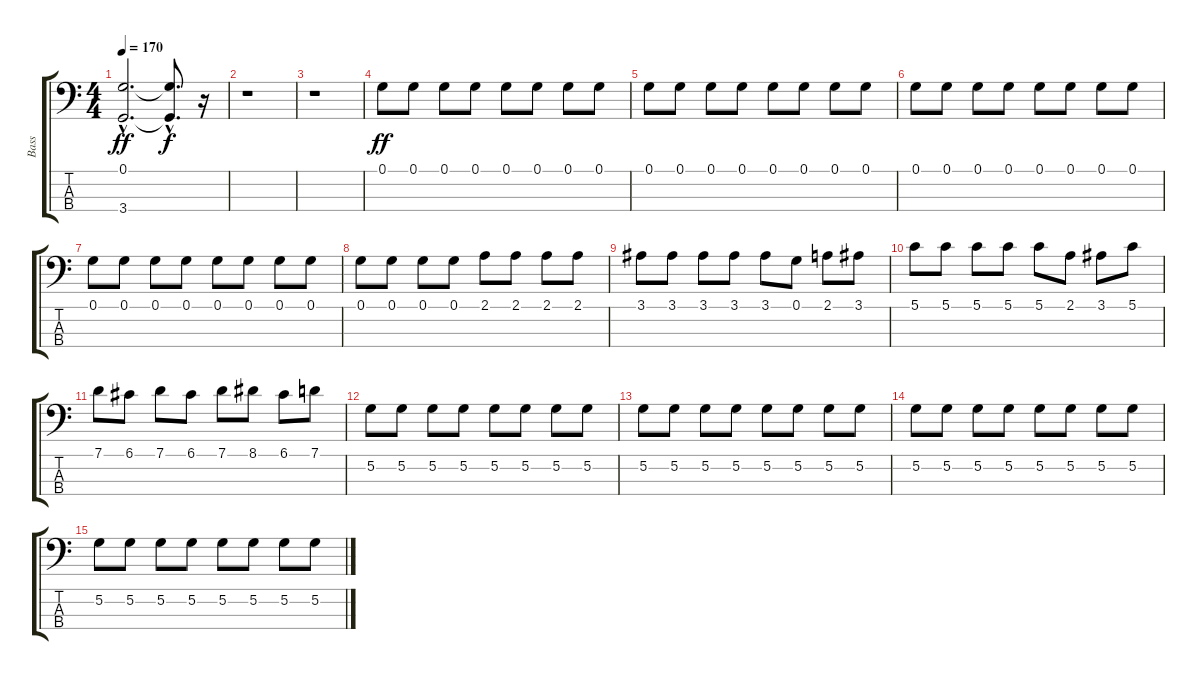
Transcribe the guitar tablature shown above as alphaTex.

\track ("Bass" "Bass") {instrument synthbass1}
\staff {score tabs}
\tuning (G2 D2 A1 E1) {hide}
\ts (4 4)
\tempo 170
\clef f4
\ks c
(0.1{hac} 3.4{hac}).2{d dy ff} (0.1{hac t} 3.4{hac t}).8{d dy f} r.16 |
r.1 |
r.1 |
0.1.8{dy ff} 0.1.8 0.1.8 0.1.8 0.1.8 0.1.8 0.1.8 0.1.8 |
0.1.8 0.1.8 0.1.8 0.1.8 0.1.8 0.1.8 0.1.8 0.1.8 |
0.1.8 0.1.8 0.1.8 0.1.8 0.1.8 0.1.8 0.1.8 0.1.8 |
0.1.8 0.1.8 0.1.8 0.1.8 0.1.8 0.1.8 0.1.8 0.1.8 |
0.1.8 0.1.8 0.1.8 0.1.8 2.1.8 2.1.8 2.1.8 2.1.8 |
3.1.8 3.1.8 3.1.8 3.1.8 3.1.8 0.1.8 2.1.8 3.1.8 |
5.1.8 5.1.8 5.1.8 5.1.8 5.1.8 2.1.8 3.1.8 5.1.8 |
7.1.8 6.1.8 7.1.8 6.1.8 7.1.8 8.1.8 6.1.8 7.1.8 |
5.2.8 5.2.8 5.2.8 5.2.8 5.2.8 5.2.8 5.2.8 5.2.8 |
5.2.8 5.2.8 5.2.8 5.2.8 5.2.8 5.2.8 5.2.8 5.2.8 |
5.2.8 5.2.8 5.2.8 5.2.8 5.2.8 5.2.8 5.2.8 5.2.8 |
5.2.8 5.2.8 5.2.8 5.2.8 5.2.8 5.2.8 5.2.8 5.2.8
